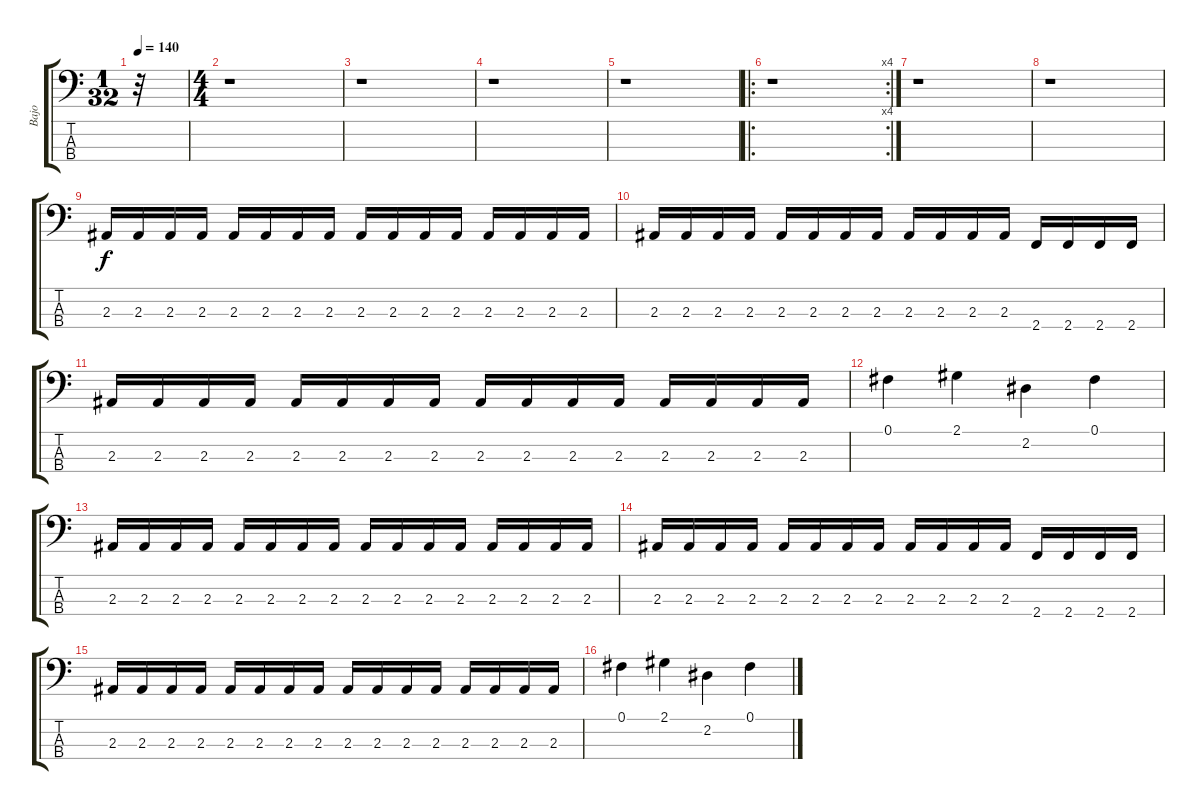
\track ("Bajo" "Bajo") {instrument electricbassfinger}
\staff {score tabs}
\tuning (Gb2 Db2 Ab1 Eb1) {hide}
\ts (1 32)
\tempo 140
\clef f4
\ks c
r.32{dy f instrument electricbassfinger} |
\ts (4 4)
r.1 |
r.1 |
r.1 |
r.1 |
\ro
\rc 4
r.1 |
r.1 |
r.1 |
2.3.16 2.3.16 2.3.16 2.3.16 2.3.16 2.3.16 2.3.16 2.3.16 2.3.16 2.3.16 2.3.16 2.3.16 2.3.16 2.3.16 2.3.16 2.3.16 |
2.3.16 2.3.16 2.3.16 2.3.16 2.3.16 2.3.16 2.3.16 2.3.16 2.3.16 2.3.16 2.3.16 2.3.16 2.4.16 2.4.16 2.4.16 2.4.16 |
2.3.16 2.3.16 2.3.16 2.3.16 2.3.16 2.3.16 2.3.16 2.3.16 2.3.16 2.3.16 2.3.16 2.3.16 2.3.16 2.3.16 2.3.16 2.3.16 |
0.1.4 2.1.4 2.2.4 0.1.4 |
2.3.16 2.3.16 2.3.16 2.3.16 2.3.16 2.3.16 2.3.16 2.3.16 2.3.16 2.3.16 2.3.16 2.3.16 2.3.16 2.3.16 2.3.16 2.3.16 |
2.3.16 2.3.16 2.3.16 2.3.16 2.3.16 2.3.16 2.3.16 2.3.16 2.3.16 2.3.16 2.3.16 2.3.16 2.4.16 2.4.16 2.4.16 2.4.16 |
2.3.16 2.3.16 2.3.16 2.3.16 2.3.16 2.3.16 2.3.16 2.3.16 2.3.16 2.3.16 2.3.16 2.3.16 2.3.16 2.3.16 2.3.16 2.3.16 |
0.1.4 2.1.4 2.2.4 0.1.4
